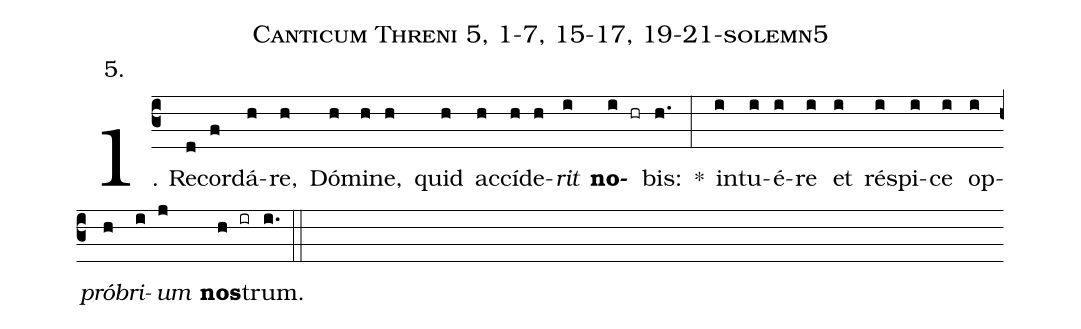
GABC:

name: Canticum Threni 5, 1-7, 15-17, 19-21-solemn5;
annotation: 5.;
%%
(c3)1. Re(d)cor(f)dá(h)re,(h) Dó(h)mi(h)ne,(h) quid(h) ac(h)cí(h)de(h)<i>rit</i>(i) <b>no</b>(i hr)bis:(h.) *(:) in(i)tu(i)é(i)re(i) et(i) ré(i)spi(i)ce(i) op(i)<i>pró</i>(h)<i>bri</i>(i)<i>um</i>(j) <b>nos</b>(h ir)trum.(i.) (::)
